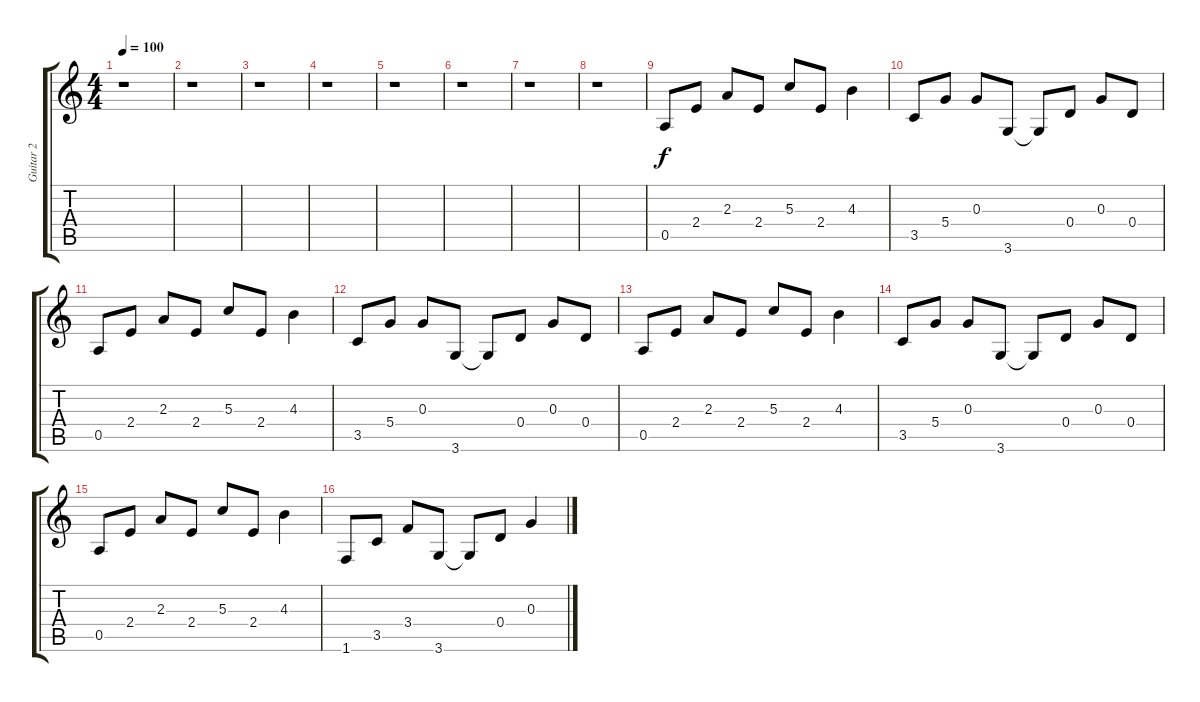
\track ("Guitar 2" "Guitar 2") {instrument distortionguitar}
\staff {score tabs}
\tuning (E4 B3 G3 D3 A2 E2) {hide}
\ts (4 4)
\tempo 100
\clef g2
\ks c
r.1{dy f} |
r.1 |
r.1 |
r.1 |
r.1 |
r.1 |
r.1 |
r.1 |
0.5.8 2.4.8 2.3.8 2.4.8 5.3.8 2.4.8 4.3.4 |
3.5.8 5.4.8 0.3.8 3.6.8 3.6{t}.8 0.4.8 0.3.8 0.4.8 |
0.5.8 2.4.8 2.3.8 2.4.8 5.3.8 2.4.8 4.3.4 |
3.5.8 5.4.8 0.3.8 3.6.8 3.6{t}.8 0.4.8 0.3.8 0.4.8 |
0.5.8 2.4.8 2.3.8 2.4.8 5.3.8 2.4.8 4.3.4 |
3.5.8 5.4.8 0.3.8 3.6.8 3.6{t}.8 0.4.8 0.3.8 0.4.8 |
0.5.8 2.4.8 2.3.8 2.4.8 5.3.8 2.4.8 4.3.4 |
1.6.8 3.5.8 3.4.8 3.6.8 3.6{t}.8 0.4.8 0.3.4
